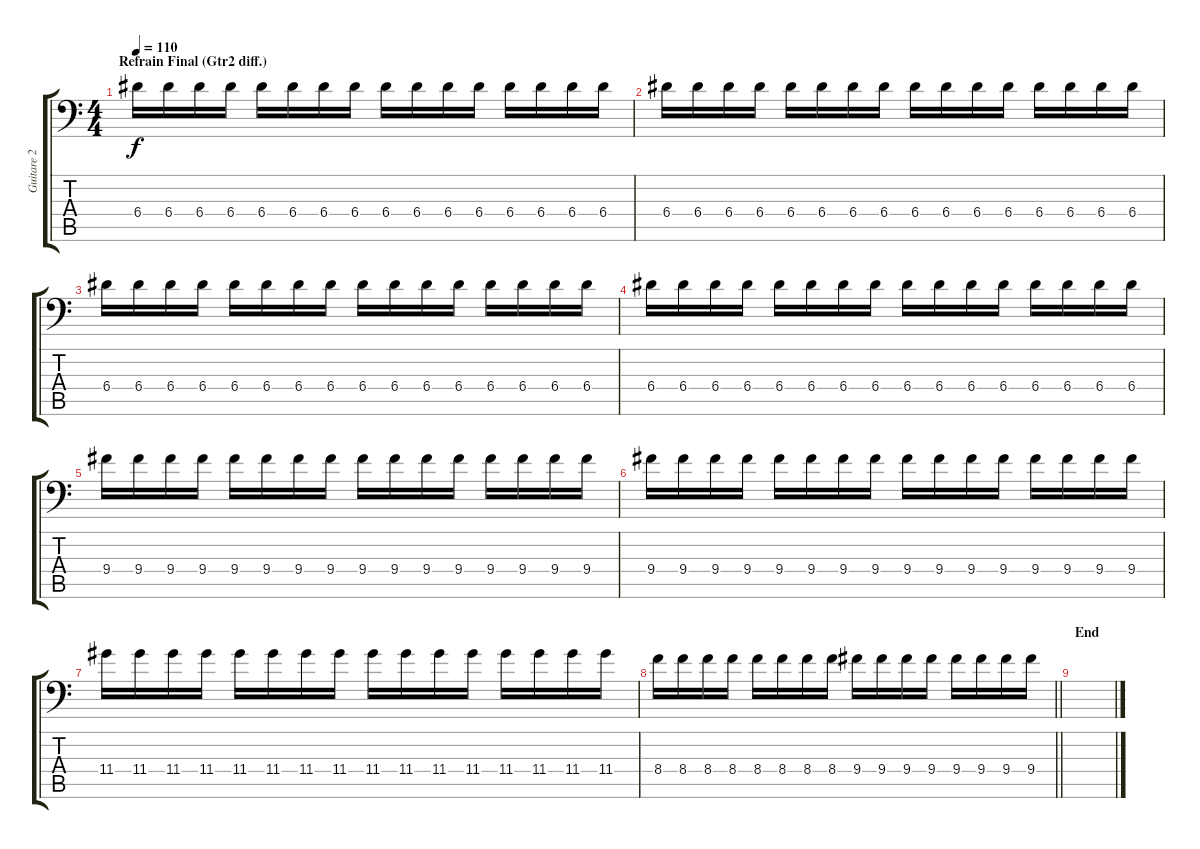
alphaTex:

\track ("Guitare 2 - Die" "Guitare 2 ") {instrument overdrivenguitar}
\staff {score tabs}
\tuning (B3 Gb3 D3 A2 E2 A1) {hide}
\ts (4 4)
\section ("" "Refrain Final (Gtr2 diff.)")
\tempo 110
\clef f4
\ks c
6.4.16{dy f} 6.4.16 6.4.16 6.4.16 6.4.16 6.4.16 6.4.16 6.4.16 6.4.16 6.4.16 6.4.16 6.4.16 6.4.16 6.4.16 6.4.16 6.4.16 |
6.4.16 6.4.16 6.4.16 6.4.16 6.4.16 6.4.16 6.4.16 6.4.16 6.4.16 6.4.16 6.4.16 6.4.16 6.4.16 6.4.16 6.4.16 6.4.16 |
6.4.16 6.4.16 6.4.16 6.4.16 6.4.16 6.4.16 6.4.16 6.4.16 6.4.16 6.4.16 6.4.16 6.4.16 6.4.16 6.4.16 6.4.16 6.4.16 |
6.4.16 6.4.16 6.4.16 6.4.16 6.4.16 6.4.16 6.4.16 6.4.16 6.4.16 6.4.16 6.4.16 6.4.16 6.4.16 6.4.16 6.4.16 6.4.16 |
9.4.16 9.4.16 9.4.16 9.4.16 9.4.16 9.4.16 9.4.16 9.4.16 9.4.16 9.4.16 9.4.16 9.4.16 9.4.16 9.4.16 9.4.16 9.4.16 |
9.4.16 9.4.16 9.4.16 9.4.16 9.4.16 9.4.16 9.4.16 9.4.16 9.4.16 9.4.16 9.4.16 9.4.16 9.4.16 9.4.16 9.4.16 9.4.16 |
11.4.16 11.4.16 11.4.16 11.4.16 11.4.16 11.4.16 11.4.16 11.4.16 11.4.16 11.4.16 11.4.16 11.4.16 11.4.16 11.4.16 11.4.16 11.4.16 |
\barLineRight lightlight
8.4.16 8.4.16 8.4.16 8.4.16 8.4.16 8.4.16 8.4.16 8.4.16 9.4.16 9.4.16 9.4.16 9.4.16 9.4.16 9.4.16 9.4.16 9.4.16 |
\section ("" "End")
